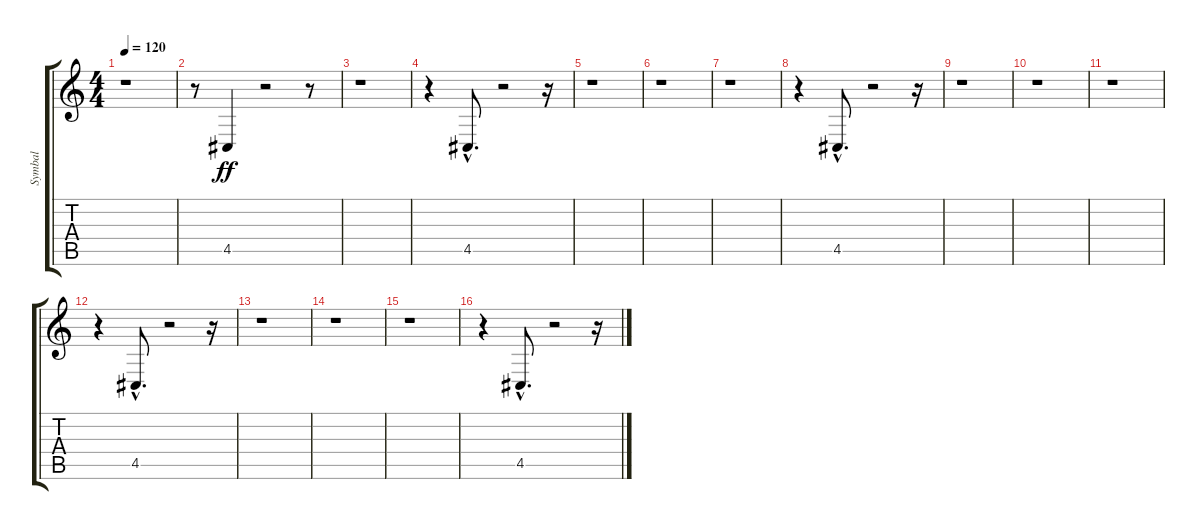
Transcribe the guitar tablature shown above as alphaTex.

\track ("Symbal" "Symbal") {instrument harpsichord}
\staff {score tabs}
\tuning (E4 B3 G3 D3 A2 E2) {hide}
\ts (4 4)
\tempo 120
\clef g2
\ks c
r.1{dy ff} |
r.8 4.5.4 r.2 r.8 |
r.1 |
r.4 4.5{hac}.8{d} r.2 r.16 |
r.1 |
r.1 |
r.1 |
r.4 4.5{hac}.8{d} r.2 r.16 |
r.1 |
r.1 |
r.1 |
r.4 4.5{hac}.8{d} r.2 r.16 |
r.1 |
r.1 |
r.1 |
r.4 4.5{hac}.8{d} r.2 r.16
